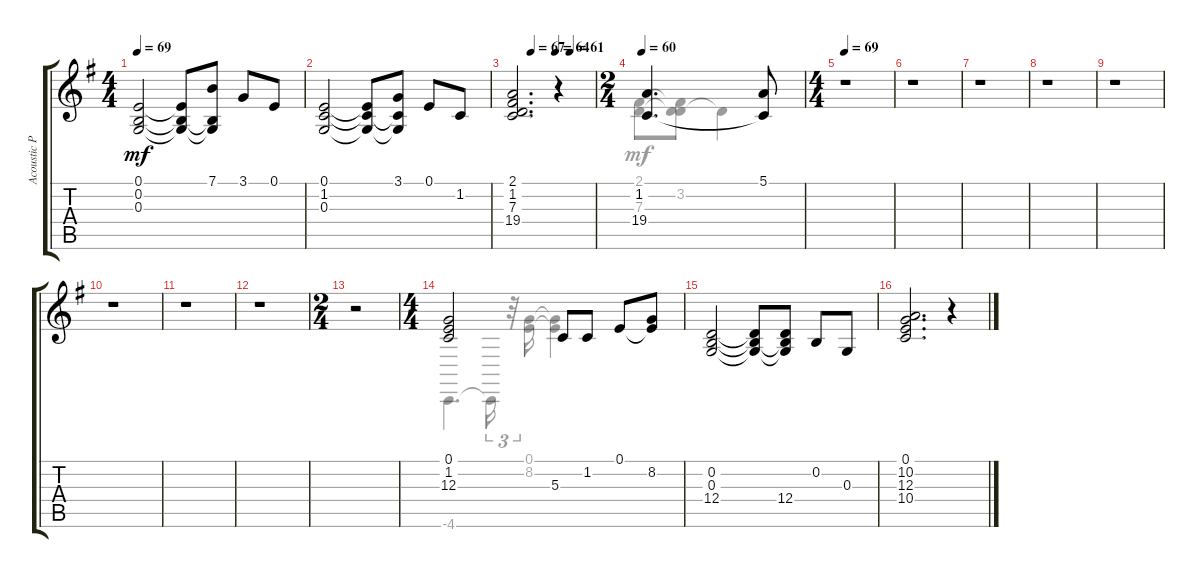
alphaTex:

\track ("Acoustic Piano" "Acoustic P") {instrument acousticgrandpiano}
\staff {score tabs}
\tuning (E4 B3 G3 D3 A2 E2) {hide}
\voice
\ts (4 4)
\tempo 69
\clef g2
\ks eminor
(0.1 0.2 0.3).2{dy mf} (0.1{t} 0.2{t} 0.3{t}).8 (7.1 0.2{t} 0.3{t}).8 3.1.8 0.1.8 |
(0.1 1.2 0.3).2 (0.1{t} 1.2{t} 0.3{t}).8 (3.1 1.2{t} 0.3{t}).8 0.1.8 1.2.8 |
\tempo (67 0.1875)
\tempo (64 0.5)
\tempo (61 0.6875)
(2.1 1.2 7.3 19.4).2{d} r.4 |
\ts (2 4)
\tempo 60
(1.2 19.4).4{d} (5.1 1.2{t}).8 |
\ts (4 4)
\tempo 69
r.1 |
r.1 |
r.1 |
r.1 |
r.1 |
r.1 |
r.1 |
r.1 |
\ts (2 4)
r.2 |
\ts (4 4)
(0.1 1.2 12.3).2 5.3.8 1.2.8 0.1.8 (0.1{t} 8.2).8 |
(0.2 0.3 12.4).2 (0.2{t} 0.3{t} 12.4{t}).8 (0.2{t} 0.3{t} 12.4).8 0.2.8 0.3.8 |
(0.1 10.2 12.3 10.4).2{d} r.4
\voice
\clef g2
\ottava regular
\simile none
\ks eminor
|
|
|
(2.1 7.3).8 (2.1{t} 3.2 7.3{t}).8 3.2{t}.4 |
|
|
|
|
|
|
|
|
|
-4.6.4{d} -4.6{t}.16{tu (3 2)} r.32{tu (3 2)} (0.1 8.2).16 (0.1{t} 8.2{t}).4 |
|
